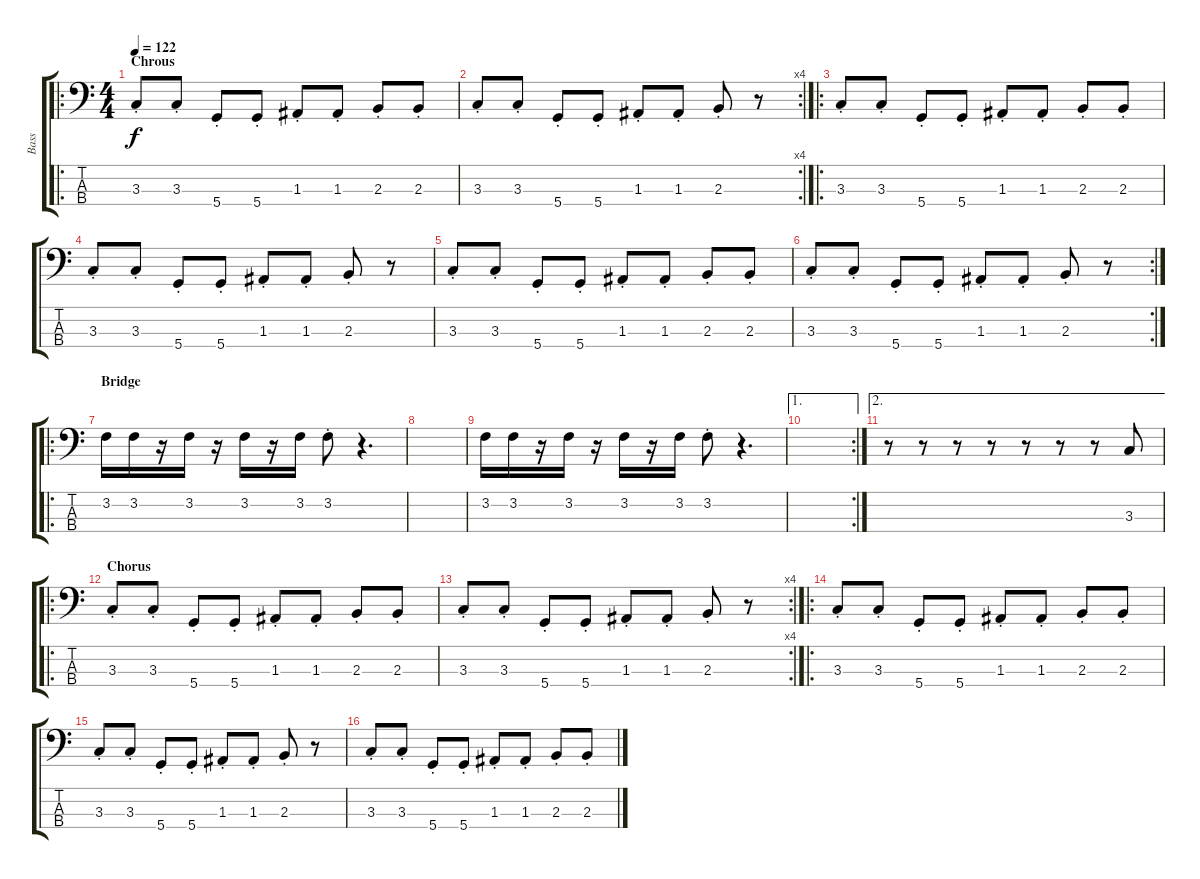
\track ("Bass" "Bass") {instrument synthbass2}
\staff {score tabs}
\tuning (G2 D2 A1 D1) {hide}
\ro
\ts (4 4)
\section ("" "Chrous")
\tempo 122
\clef f4
\ks c
3.3{st}.8{dy f} 3.3{st}.8 5.4{st}.8 5.4{st}.8 1.3{st}.8 1.3{st}.8 2.3{st}.8 2.3{st}.8 |
\rc 4
3.3{st}.8 3.3{st}.8 5.4{st}.8 5.4{st}.8 1.3{st}.8 1.3{st}.8 2.3{st}.8 r.8 |
\ro
3.3{st}.8 3.3{st}.8 5.4{st}.8 5.4{st}.8 1.3{st}.8 1.3{st}.8 2.3{st}.8 2.3{st}.8 |
3.3{st}.8 3.3{st}.8 5.4{st}.8 5.4{st}.8 1.3{st}.8 1.3{st}.8 2.3{st}.8 r.8 |
3.3{st}.8 3.3{st}.8 5.4{st}.8 5.4{st}.8 1.3{st}.8 1.3{st}.8 2.3{st}.8 2.3{st}.8 |
\rc 2
3.3{st}.8 3.3{st}.8 5.4{st}.8 5.4{st}.8 1.3{st}.8 1.3{st}.8 2.3{st}.8 r.8 |
\ro
\section ("" "Bridge")
3.2.16 3.2.16 r.16 3.2.16 r.16 3.2.16 r.16 3.2.16 3.2{st}.8 r.4{d} |
|
3.2.16 3.2.16 r.16 3.2.16 r.16 3.2.16 r.16 3.2.16 3.2{st}.8 r.4{d} |
\ae 1
\rc 2
|
\ae 2
r.8 r.8 r.8 r.8 r.8 r.8 r.8 3.3.8 |
\ro
\section ("" "Chorus")
3.3{st}.8 3.3{st}.8 5.4{st}.8 5.4{st}.8 1.3{st}.8 1.3{st}.8 2.3{st}.8 2.3{st}.8 |
\rc 4
3.3{st}.8 3.3{st}.8 5.4{st}.8 5.4{st}.8 1.3{st}.8 1.3{st}.8 2.3{st}.8 r.8 |
\ro
3.3{st}.8 3.3{st}.8 5.4{st}.8 5.4{st}.8 1.3{st}.8 1.3{st}.8 2.3{st}.8 2.3{st}.8 |
3.3{st}.8 3.3{st}.8 5.4{st}.8 5.4{st}.8 1.3{st}.8 1.3{st}.8 2.3{st}.8 r.8 |
3.3{st}.8 3.3{st}.8 5.4{st}.8 5.4{st}.8 1.3{st}.8 1.3{st}.8 2.3{st}.8 2.3{st}.8
